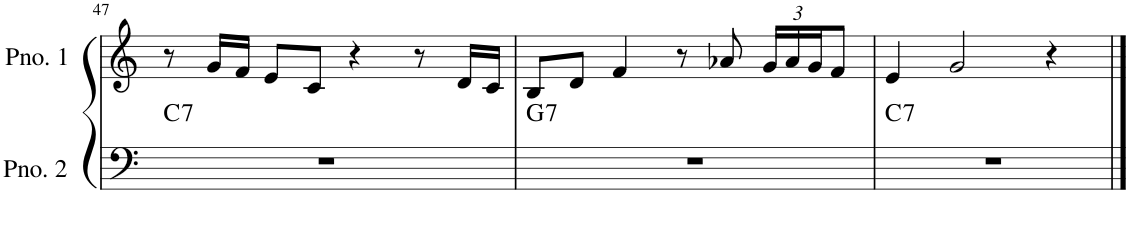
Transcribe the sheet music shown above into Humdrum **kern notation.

**kern	**harte	**kern
*part2	*part2	*part1
*staff2	*	*staff1
*I"ピアノ 2	*	*I"ピアノ 1
!!LO:PB:g=z
*clefF4	*	*clefG2
*k[]	*	*k[]
*M4/4	*	*M4/4
=47	=47	=47
!	!LO:H:kt=7	!
1r	C:7	8r
.	.	16g/LL
.	.	16f/JJ
.	.	8e/L
.	.	8c/J
.	.	4r
.	.	8r
.	.	16d/LL
.	.	16c/JJ
=48	=48	=48
!	!LO:H:kt=7	!
1r	G:7	8B/L
.	.	8d/J
.	.	4f/
.	.	8r
.	.	8a-X/
*	*	*Xbrackettup
.	.	24g/LL
.	.	24a-/
.	.	24g/J
.	.	8f/J
=49	=49	=49
!	!LO:H:kt=7	!
1r	C:7	4e/
.	.	2g/
.	.	4r
==	==	==
*-	*-	*-
